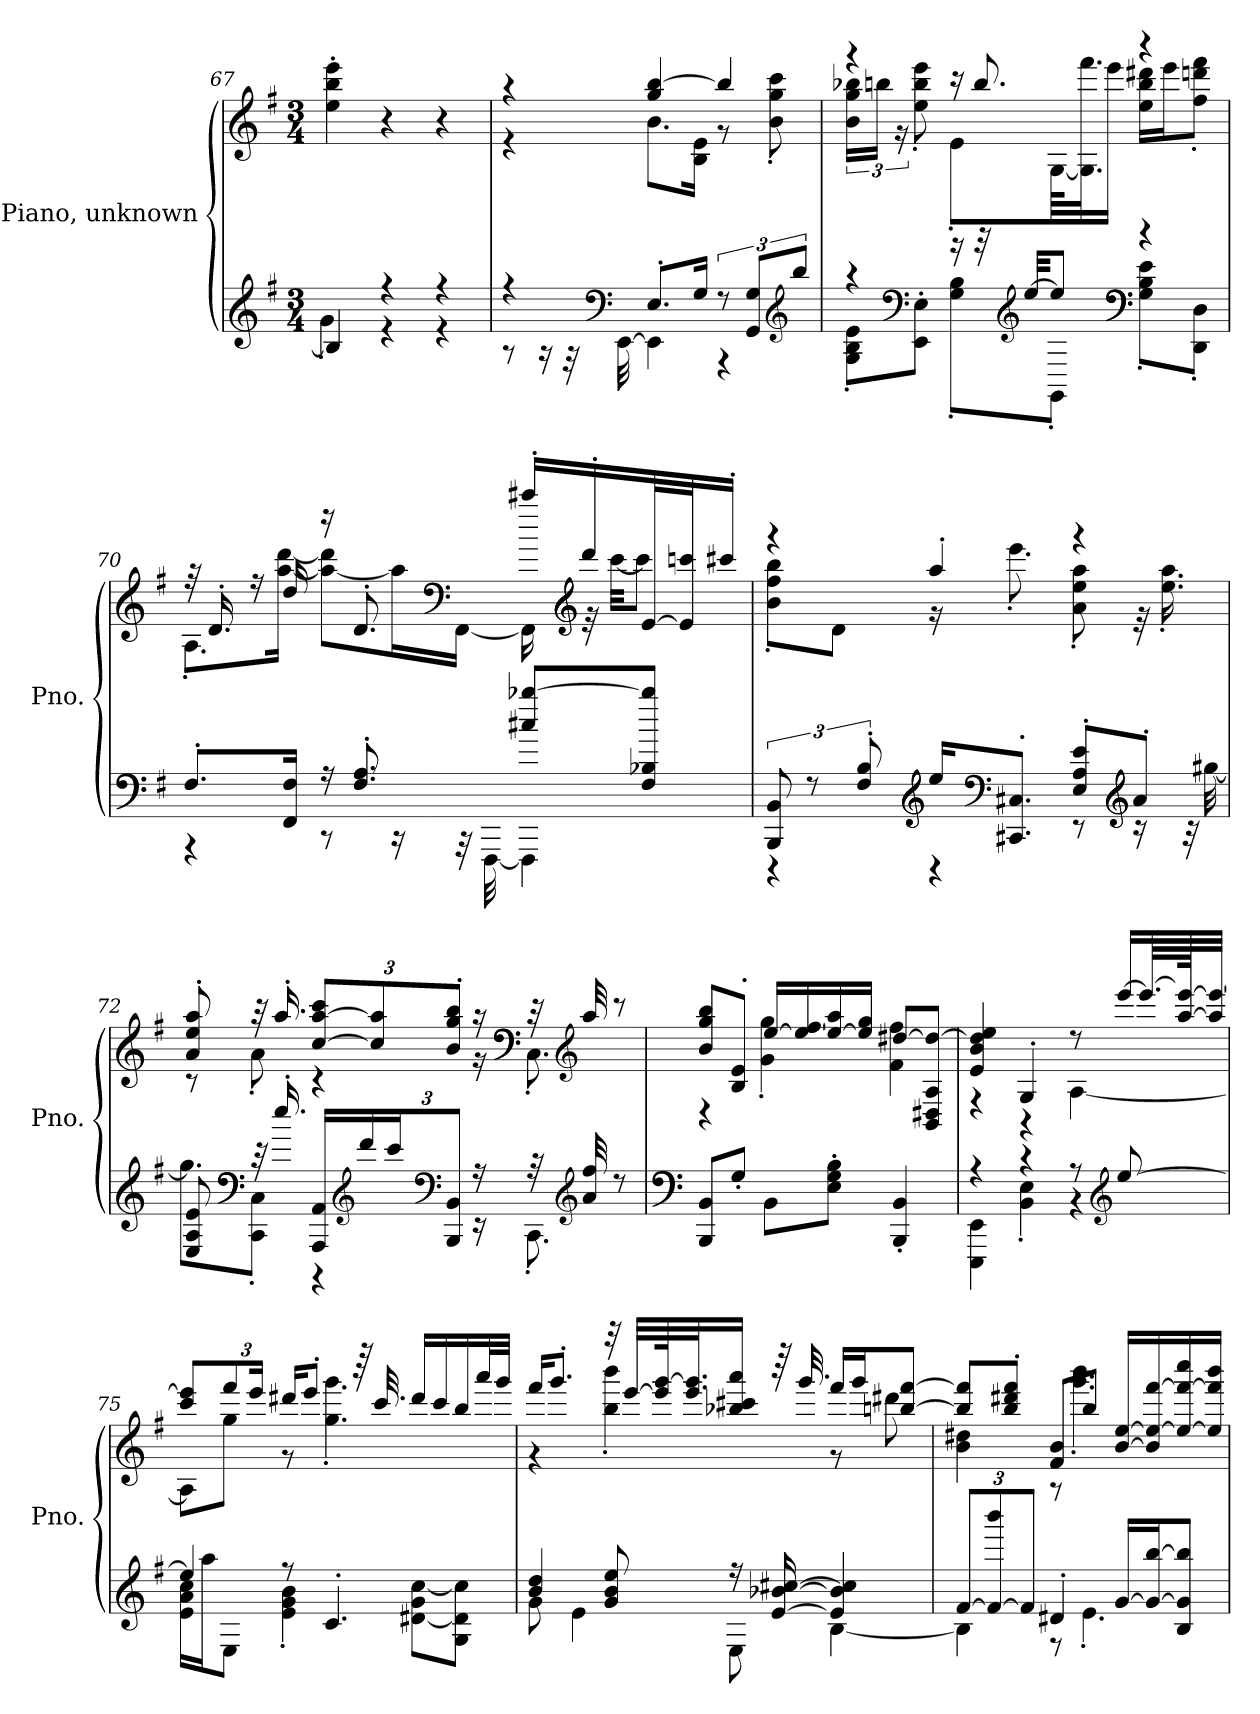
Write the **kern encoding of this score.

**kern	**kern
*part1	*part1
*staff2	*staff1
*I"Piano, unknown	*
*I'Pno.	*
*clefG2	*clefG2
*k[f#]	*k[f#]
*M3/4	*M3/4
=67	=67
*^	*
4B/]	4g'\	4ee\' 4bb\' 4eee\'
4r	4r	4r
4r	4r	4r
!!LO:PB:g=z
=68	=68	=68
*	*	*^
4r	8r	4r	4r
.	16r	.	.
.	32r	.	.
*clefF4	*	*	*
.	[32EE\	.	.
8.E'/L	4EE\]	4gg/ [4bb/	8.b\L
16G/Jk	.	.	16B\ 16e\Jk
12r	4r	4bb/]	8r
12GG/ 12G/L	.	.	.
.	.	.	8b\' 8gg\' 8ccc\'
*clefG2	*	*	*
12bb/J	.	.	.
=69	=69	=69	=69
4r	8G\' 8B\' 8e\'L	4r	24b\ 24gg\ 24bb-X\LL
.	.	.	24bbn\JJ
.	.	.	24r
*clefF4	*	*	*
.	8EE\' 8E\'J	.	8ee\' 8bb\' 8eee\'
16r	8G\' 8B\'L	16r	8e'\L
32r	.	8.bb/	.
*clefG2	*	*	*
[32ee/KKL	.	.	.
8ee/J]	8GG'\J	.	[64G\KLL
.	.	.	32.G\] 32.fff#\J
.	.	.	16eee\JJ
*clefF4	*	*	*
4r	8G\' 8B\' 8e\'L	4r	16ee\ 16bb\ 16ddd#X\LL
.	.	.	16eee\J
.	8DD\' 8D\'J	.	8ff#\' 8dddn\' 8fff#\'J
!!LO:LB:g=z	!!
=70	=70	=70	=70
8.F#'/L	4r	32r	8.A'\L
.	.	16.d'/	.
.	.	16r	.
16FF#/ 16F#/Jk	.	16dd/	[16aa\ [16ddd\Jk
16r	8r	16r	8aa\_ 8ddd\]L
8.F#/' 8.A/'	.	8.d'/	.
.	16r	.	16aa\L]
*	*	*clefF4	*
.	32r	.	[16FF#\JJ
.	[32FFF#\	.	.
8cc#X/ [8bb-X/L	4FFF#\]	16ccc#X'/LL	16FF#\]
*	*	*clefG2	*
.	.	16ddd'/	32r
.	.	.	[32ccc#\KKL
8F#/ 8B-X/ 8bb-/]J	.	[32e/L	8ccc#\J]
.	.	32e/] 32cccn/J	.
.	.	16ccc#X'/JJ	.
=71	=71	=71	=71
12BBB/ 12BB/	4r	4r	8b\' 8ff#\' 8bb\'L
12r	.	.	.
.	.	.	8d\J
12F#/' 12B/'	.	.	.
*clefG2	*	*	*
16ee/KL	4r	4aa'/	16r
*clefF4	*	*	*
8.CC#X/' 8.C#X/'J	.	.	8.eee'\
8E/' 8A/' 8e/'L	8r	4r	8a\' 8ee\' 8aa\'
*clefG2	*	*	*
8a'/J	16r	.	32r
.	.	.	16.ee\' 16.aa\'
.	32r	.	.
.	[32gg#X\	.	.
!!LO:LB:g=z	!!
=72	=72	=72	=72
8E/' 8A/' 8e/'	8gg#\L]	8a/' 8ee/' 8aa/'	8r
*clefF4	*	*	*
32r	8CC\' 8C\'J	32r	8a'\
16.ee'/	.	16.aa'/	.
*	*	*Xbrackettup	*
16AAA/ 16AA/LL	4r	[12cc/ [12aa/ 12ccc/L	4r
*clefG2	*	*	*
16ddd/	.	.	.
.	.	12cc/] 12aa/]	.
*Xbrackettup	*	*	*
24ccc/J	.	.	.
*clefF4	*	*	*
12BBB/ 12BB/J	.	12b/' 12gg/' 12bb/'J	.
16r	16r	16r	16r
*	*	*clefF4	*
32r	8.CC'\	32r	8.C'\
*clefG2	*	*clefG2	*
32a/ 32ff#/	.	32aa/	.
8r	.	8r	.
*v	*v	*	*
=73	=73	=73
*clefF4	*	*
8BBB/ 8BB/L	8b/ 8gg/ 8bb/L	4r
8G'/J	8B/' 8e/'J	.
8BB\L	[16ee/LL	4g\' 4gg\'
.	16ee/_ 16ff#/	.
8E\' 8G\' 8B\'J	16ee/_ 16aa/	.
.	16ee/] 16gg/JJ	.
4BBB/' 4BB/'	[8dd#X/L	4f#\ 4ff#\
.	8BB/ 8D#X/ 8A/ 8dd#/_J	.
!!LO:LB:g=z	!!
=74	=74	=74
*^	*	*
4r	4EEE\ 4EE\	4e/ 4b/ 4dd#/] 4ee/	4r
4r	4BB\' 4E\'	4G'/	4r
8r	4r	8r	[4A\
*clefG2	*	*	*
[8ee/	.	[16eee/LL	.
.	.	64.eee/LL_	.
.	.	[128aa/ 128eee/_JK	.
.	.	32aa/] 32eee/_JJJ	.
=75	=75	=75	=75
4ee/]	16e\ 16a\ 16cc\LL	8ccc/ 8eee/]L	8A\L]
.	16aa\J	.	.
.	8E\J	12fff#/	8gg\J
.	.	24eee/Jk	.
8r	4e\' 4g\' 4b\'	16ddd#X/KL	8r
.	.	8eee'/J	.
4.c'/	.	.	4.gg\' 4.ggg\'
.	.	64r	.
.	.	32.ccc/	.
.	[8d#X\ 8g\ [8cc\L	16ddd#/LL	.
.	.	16ccc/	.
.	8G\ 8d#\] 8cc\]J	16bb/	.
.	.	32aaa/L	.
.	.	32ggg/JJJ	.
!!LO:LB:g=z	!!
=76	=76	=76	=76
4b/ 4dd/	8g\	16fff#/KL	4r
.	.	8.ggg'/J	.
.	4e\	.	.
8g/ 8b/ 8ee/	.	32r	4bb\' 4bbb\'
.	.	[32eee/LLL	.
.	.	64eee/] [64ggg/K	.
.	.	32.eee/ 32.ggg/]J	.
16r	8E\	16bb-X/ 16ccc#X/ 16aaa/JJ	.
[16e/ [16b-X/ [16cc#X/	.	64r	.
.	.	32.ggg/	.
4e/] 4b-/] 4cc#/]	[4B\	16fff#/LL	8r
.	.	16ggg/J	.
.	.	[8bbn/ [8fff#/J	8ddd#X\
=77	=77	=77	=77
[12f#/L	4B\]	8bb/] 8fff#/]L	4b\ 4dd#X\
12f#/_ 12bbb/	.	.	.
.	.	8bb/' 8ddd#X/' 8fff#/'J	.
12f#/J]	.	.	.
4d#X'/	8r	8f#/ 8b/L	8r
.	4.e'\	8bb/J	4.ggg\' 4.bbb\'
[16g/LL	.	[16b/ [16ee/LL	.
16g/_ [16bb/J	.	16b/] 16ee/_ [16fff#/	.
8B/ 8g/] 8bb/]J	.	16ee/_ 16fff#/_ 16cccc/	.
.	.	16ee/] 16fff#/] 16bbb/JJ	.
*v	*v	*	*
*	*v	*v
=	=
*-	*-
